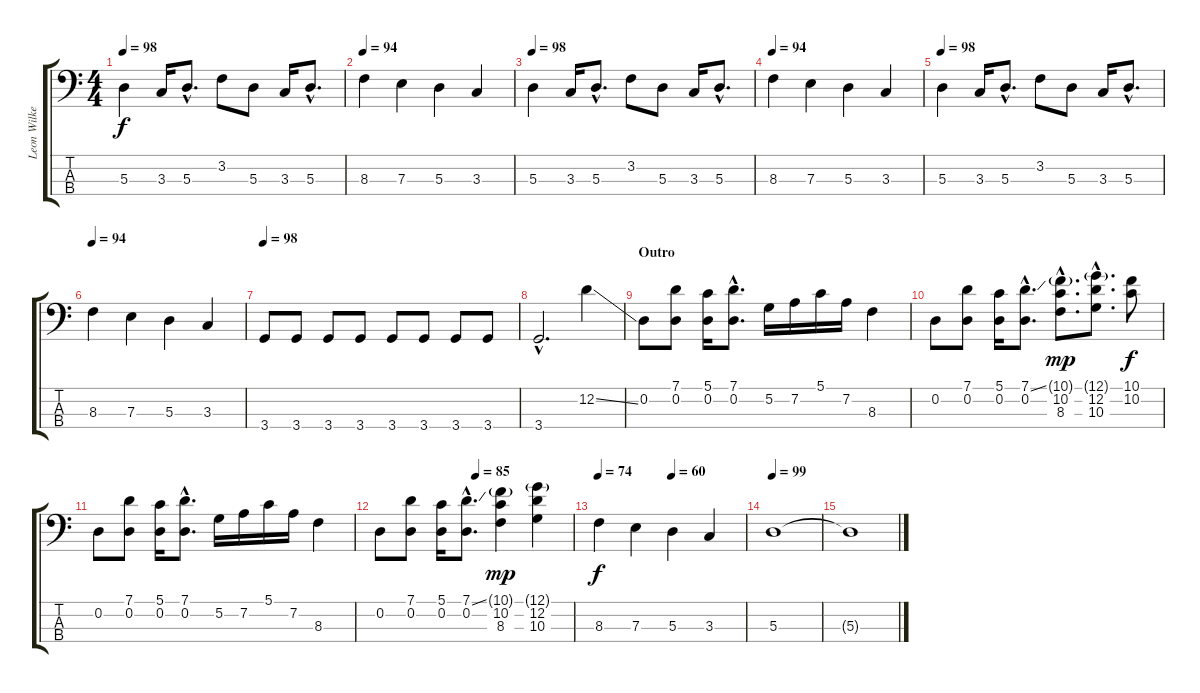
\track ("Leon Wilkeson (bass guitar)" "Leon Wilke") {instrument electricbasspick}
\staff {score tabs}
\tuning (G2 D2 A1 E1) {hide}
\ts (4 4)
\tempo 98
\clef f4
\ks c
5.3.4{dy f} 3.3.16 5.3{hac}.8{d} 3.2.8 5.3.8 3.3.16 5.3{hac}.8{d} |
\tempo 94
8.3.4 7.3.4 5.3.4 3.3.4 |
\tempo 98
5.3.4 3.3.16 5.3{hac}.8{d} 3.2.8 5.3.8 3.3.16 5.3{hac}.8{d} |
\tempo 94
8.3.4 7.3.4 5.3.4 3.3.4 |
\tempo 98
5.3.4 3.3.16 5.3{hac}.8{d} 3.2.8 5.3.8 3.3.16 5.3{hac}.8{d} |
\tempo 94
8.3.4 7.3.4 5.3.4 3.3.4 |
\tempo 98
3.4.8 3.4.8 3.4.8 3.4.8 3.4.8 3.4.8 3.4.8 3.4.8 |
3.4{hac}.2{d} 12.2{ss}.4 |
\section ("" "Outro")
0.2.8 (7.1 0.2).8 (5.1 0.2).16 (7.1{hac} 0.2{hac}).8{d} 5.2.16 7.2.16 5.1.16 7.2.16 8.3.4 |
0.2.8 (7.1 0.2).8 (5.1 0.2).16 (7.1{ss hac} 0.2{hac}).8{d} (10.1{g hac} 10.2{hac} 8.3{hac}).8{d dy mp} (12.1{g hac} 12.2{hac} 10.3{hac}).8{d} (10.1 10.2).8{dy f} |
0.2.8 (7.1 0.2).8 (5.1 0.2).16 (7.1{hac} 0.2{hac}).8{d} 5.2.16 7.2.16 5.1.16 7.2.16 8.3.4 |
\tempo (85 0.5)
0.2.8 (7.1 0.2).8 (5.1 0.2).16 (7.1{ss hac} 0.2{hac}).8{d} (10.1{g} 10.2 8.3).4{dy mp} (12.1{g} 12.2 10.3).4 |
\tempo 74
\tempo (60 0.5)
8.3.4{dy f} 7.3.4 5.3.4 3.3.4 |
\tempo 99
5.3.1 |
5.3{t}.1
